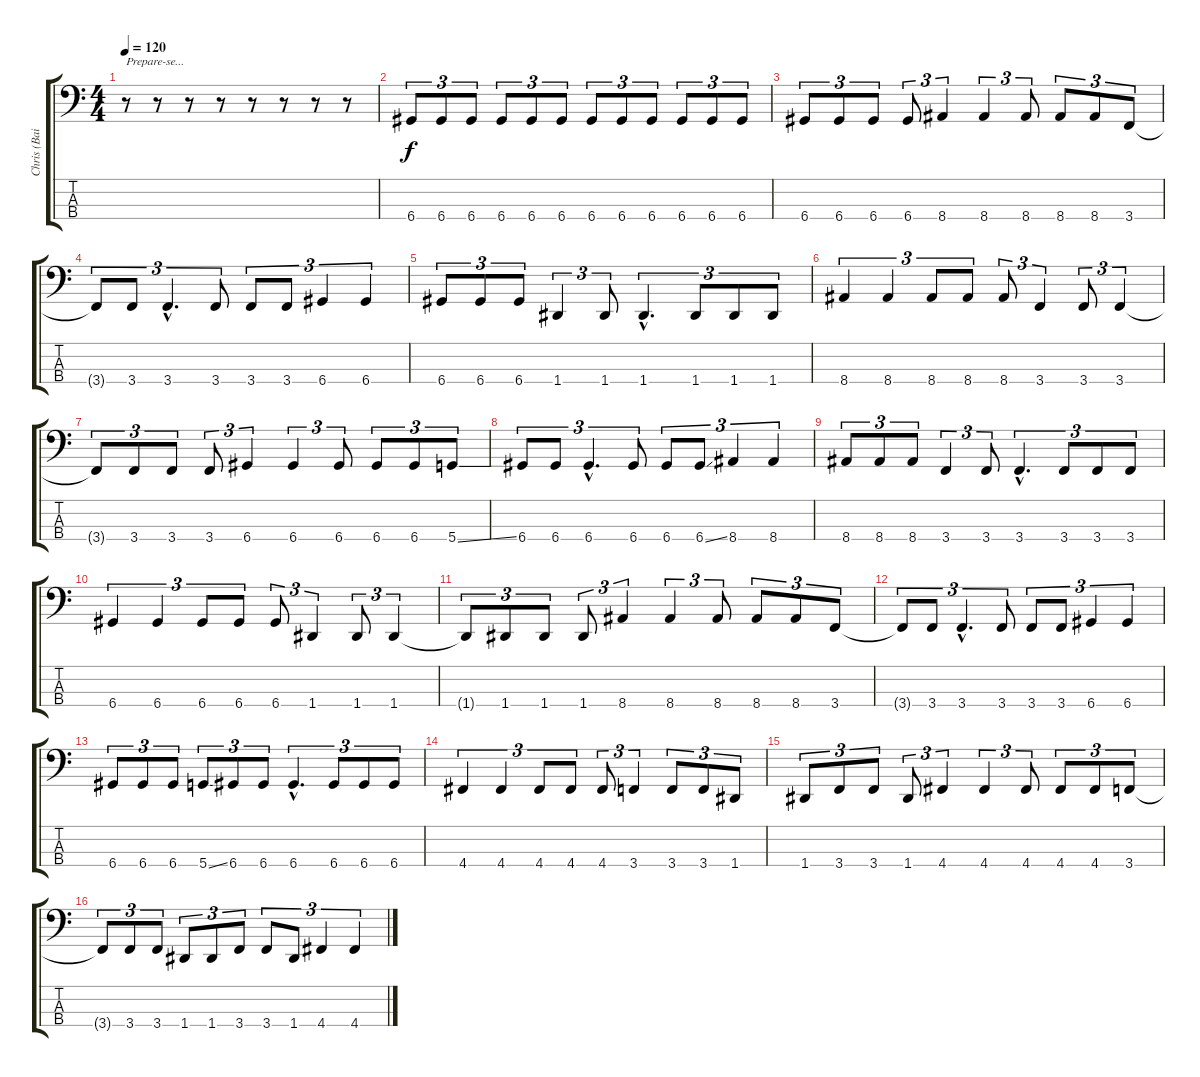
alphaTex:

\track ("Chris (Baixo)" "Chris (Bai") {instrument electricbasspick}
\staff {score tabs}
\tuning (G2 D2 A1 D1) {hide}
\ts (4 4)
\tempo 120
\clef f4
\ks c
r.8{txt "Prepare-se..." dy f instrument electricbasspick} r.8 r.8 r.8 r.8 r.8 r.8 r.8 |
6.4.8{tu (3 2)} 6.4.8{tu (3 2)} 6.4.8{tu (3 2)} 6.4.8{tu (3 2)} 6.4.8{tu (3 2)} 6.4.8{tu (3 2)} 6.4.8{tu (3 2)} 6.4.8{tu (3 2)} 6.4.8{tu (3 2)} 6.4.8{tu (3 2)} 6.4.8{tu (3 2)} 6.4.8{tu (3 2)} |
6.4.8{tu (3 2)} 6.4.8{tu (3 2)} 6.4.8{tu (3 2)} 6.4.8{tu (3 2)} 8.4.4{tu (3 2)} 8.4.4{tu (3 2)} 8.4.8{tu (3 2)} 8.4.8{tu (3 2)} 8.4.8{tu (3 2)} 3.4.8{tu (3 2)} |
3.4{t}.8{tu (3 2)} 3.4.8{tu (3 2)} 3.4{hac}.4{d tu (3 2)} 3.4.8{tu (3 2)} 3.4.8{tu (3 2)} 3.4.8{tu (3 2)} 6.4.4{tu (3 2)} 6.4.4{tu (3 2)} |
6.4.8{tu (3 2)} 6.4.8{tu (3 2)} 6.4.8{tu (3 2)} 1.4.4{tu (3 2)} 1.4.8{tu (3 2)} 1.4{hac}.4{d tu (3 2)} 1.4.8{tu (3 2)} 1.4.8{tu (3 2)} 1.4.8{tu (3 2)} |
8.4.4{tu (3 2)} 8.4.4{tu (3 2)} 8.4.8{tu (3 2)} 8.4.8{tu (3 2)} 8.4.8{tu (3 2)} 3.4.4{tu (3 2)} 3.4.8{tu (3 2)} 3.4.4{tu (3 2)} |
3.4{t}.8{tu (3 2)} 3.4.8{tu (3 2)} 3.4.8{tu (3 2)} 3.4.8{tu (3 2)} 6.4.4{tu (3 2)} 6.4.4{tu (3 2)} 6.4.8{tu (3 2)} 6.4.8{tu (3 2)} 6.4.8{tu (3 2)} 5.4{ss}.8{tu (3 2)} |
6.4.8{tu (3 2)} 6.4.8{tu (3 2)} 6.4{hac}.4{d tu (3 2)} 6.4.8{tu (3 2)} 6.4.8{tu (3 2)} 6.4{ss}.8{tu (3 2)} 8.4.4{tu (3 2)} 8.4.4{tu (3 2)} |
8.4.8{tu (3 2)} 8.4.8{tu (3 2)} 8.4.8{tu (3 2)} 3.4.4{tu (3 2)} 3.4.8{tu (3 2)} 3.4{hac}.4{d tu (3 2)} 3.4.8{tu (3 2)} 3.4.8{tu (3 2)} 3.4.8{tu (3 2)} |
6.4.4{tu (3 2)} 6.4.4{tu (3 2)} 6.4.8{tu (3 2)} 6.4.8{tu (3 2)} 6.4.8{tu (3 2)} 1.4.4{tu (3 2)} 1.4.8{tu (3 2)} 1.4.4{tu (3 2)} |
1.4{t}.8{tu (3 2)} 1.4.8{tu (3 2)} 1.4.8{tu (3 2)} 1.4.8{tu (3 2)} 8.4.4{tu (3 2)} 8.4.4{tu (3 2)} 8.4.8{tu (3 2)} 8.4.8{tu (3 2)} 8.4.8{tu (3 2)} 3.4.8{tu (3 2)} |
3.4{t}.8{tu (3 2)} 3.4.8{tu (3 2)} 3.4{hac}.4{d tu (3 2)} 3.4.8{tu (3 2)} 3.4.8{tu (3 2)} 3.4.8{tu (3 2)} 6.4.4{tu (3 2)} 6.4.4{tu (3 2)} |
6.4.8{tu (3 2)} 6.4.8{tu (3 2)} 6.4.8{tu (3 2)} 5.4{ss}.8{tu (3 2)} 6.4.8{tu (3 2)} 6.4.8{tu (3 2)} 6.4{hac}.4{d tu (3 2)} 6.4.8{tu (3 2)} 6.4.8{tu (3 2)} 6.4.8{tu (3 2)} |
4.4.4{tu (3 2)} 4.4.4{tu (3 2)} 4.4.8{tu (3 2)} 4.4.8{tu (3 2)} 4.4.8{tu (3 2)} 3.4.4{tu (3 2)} 3.4.8{tu (3 2)} 3.4.8{tu (3 2)} 1.4.8{tu (3 2)} |
1.4.8{tu (3 2)} 3.4.8{tu (3 2)} 3.4.8{tu (3 2)} 1.4.8{tu (3 2)} 4.4.4{tu (3 2)} 4.4.4{tu (3 2)} 4.4.8{tu (3 2)} 4.4.8{tu (3 2)} 4.4.8{tu (3 2)} 3.4.8{tu (3 2)} |
3.4{t}.8{tu (3 2)} 3.4.8{tu (3 2)} 3.4.8{tu (3 2)} 1.4.8{tu (3 2)} 1.4.8{tu (3 2)} 3.4.8{tu (3 2)} 3.4.8{tu (3 2)} 1.4.8{tu (3 2)} 4.4.4{tu (3 2)} 4.4.4{tu (3 2)}
